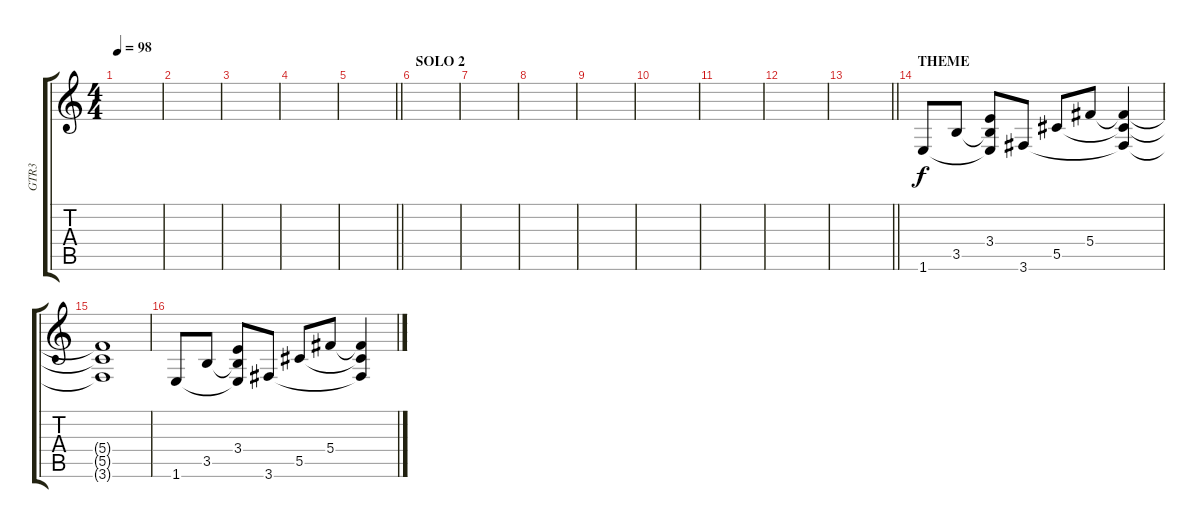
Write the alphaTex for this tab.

\track ("GTR3" "GTR3") {instrument electricguitarjazz}
\staff {score tabs}
\tuning (Eb4 Bb3 Gb3 Db3 Ab2 Eb2) {hide}
\ts (4 4)
\tempo 98
\clef g2
\ks c
|
|
|
|
\barLineRight lightlight
|
\section ("" "SOLO 2")
|
|
|
|
|
|
|
\barLineRight lightlight
|
\section ("" "THEME")
1.6.8{volume 9 balance 16} 3.5.8 (3.4 3.5{t} 1.6{t}).8 3.6.8 5.5.8 5.4.8 (5.4{t} 5.5{t} 3.6{t}).4 |
(5.4{t} 5.5{t} 3.6{t}).1 |
1.6.8 3.5.8 (3.4 3.5{t} 1.6{t}).8 3.6.8 5.5.8 5.4.8 (5.4{t} 5.5{t} 3.6{t}).4
